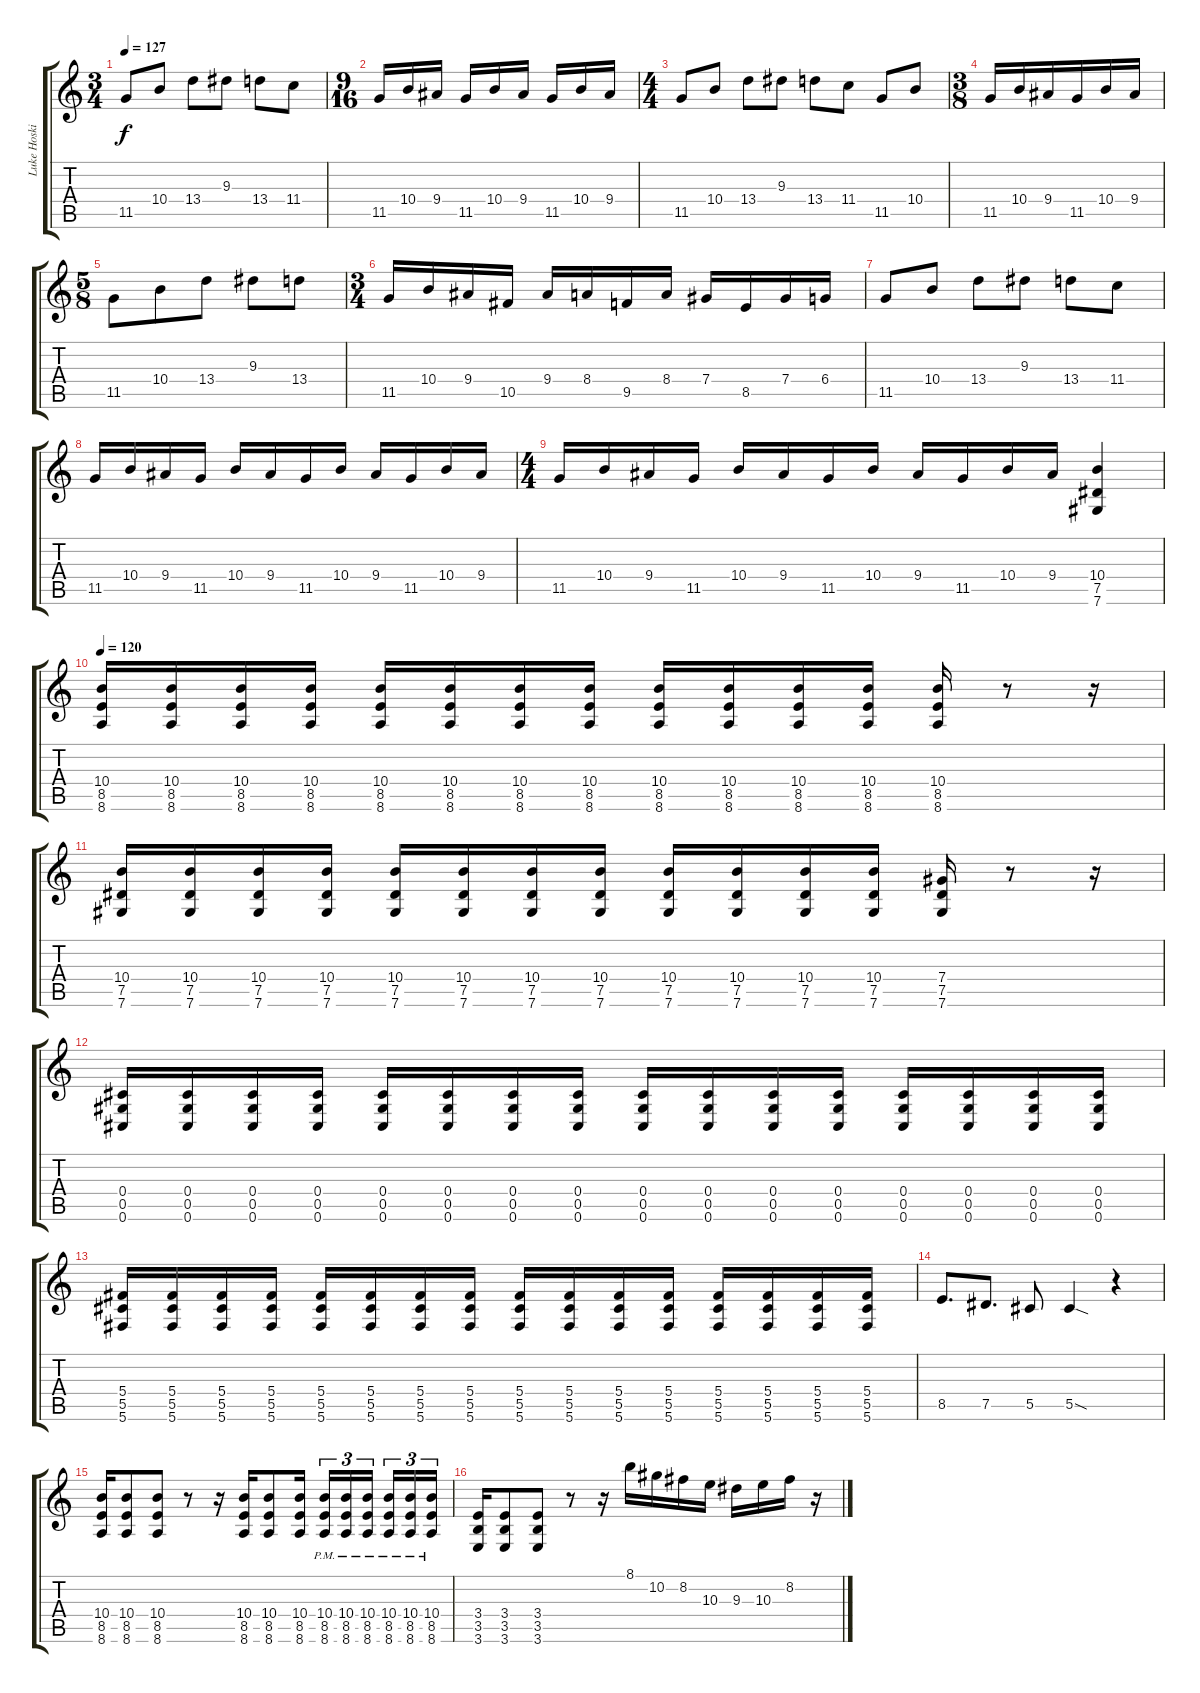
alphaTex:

\track ("Luke Hoskin" "Luke Hoski") {instrument overdrivenguitar}
\staff {score tabs}
\tuning (Eb4 Bb3 Gb3 Db3 Ab2 Db2) {hide}
\ts (3 4)
\tempo 127
\clef g2
\ks c
11.5.8{dy f} 10.4.8 13.4.8 9.3.8 13.4.8 11.4.8 |
\ts (9 16)
11.5.16 10.4.16 9.4.16 11.5.16 10.4.16 9.4.16 11.5.16 10.4.16 9.4.16 |
\ts (4 4)
11.5.8 10.4.8 13.4.8 9.3.8 13.4.8 11.4.8 11.5.8 10.4.8 |
\ts (3 8)
11.5.16 10.4.16 9.4.16 11.5.16 10.4.16 9.4.16 |
\ts (5 8)
11.5.8 10.4.8 13.4.8 9.3.8 13.4.8 |
\ts (3 4)
11.5.16 10.4.16 9.4.16 10.5.16 9.4.16 8.4.16 9.5.16 8.4.16 7.4.16 8.5.16 7.4.16 6.4.16 |
11.5.8 10.4.8 13.4.8 9.3.8 13.4.8 11.4.8 |
11.5.16 10.4.16 9.4.16 11.5.16 10.4.16 9.4.16 11.5.16 10.4.16 9.4.16 11.5.16 10.4.16 9.4.16 |
\ts (4 4)
11.5.16 10.4.16 9.4.16 11.5.16 10.4.16 9.4.16 11.5.16 10.4.16 9.4.16 11.5.16 10.4.16 9.4.16 (10.4 7.5 7.6).4 |
\tempo 120
(10.4 8.5 8.6).16 (10.4 8.5 8.6).16 (10.4 8.5 8.6).16 (10.4 8.5 8.6).16 (10.4 8.5 8.6).16 (10.4 8.5 8.6).16 (10.4 8.5 8.6).16 (10.4 8.5 8.6).16 (10.4 8.5 8.6).16 (10.4 8.5 8.6).16 (10.4 8.5 8.6).16 (10.4 8.5 8.6).16 (10.4 8.5 8.6).16 r.8 r.16 |
(10.4 7.5 7.6).16 (10.4 7.5 7.6).16 (10.4 7.5 7.6).16 (10.4 7.5 7.6).16 (10.4 7.5 7.6).16 (10.4 7.5 7.6).16 (10.4 7.5 7.6).16 (10.4 7.5 7.6).16 (10.4 7.5 7.6).16 (10.4 7.5 7.6).16 (10.4 7.5 7.6).16 (10.4 7.5 7.6).16 (7.4 7.5 7.6).16 r.8 r.16 |
(0.4 0.5 0.6).16 (0.4 0.5 0.6).16 (0.4 0.5 0.6).16 (0.4 0.5 0.6).16 (0.4 0.5 0.6).16 (0.4 0.5 0.6).16 (0.4 0.5 0.6).16 (0.4 0.5 0.6).16 (0.4 0.5 0.6).16 (0.4 0.5 0.6).16 (0.4 0.5 0.6).16 (0.4 0.5 0.6).16 (0.4 0.5 0.6).16 (0.4 0.5 0.6).16 (0.4 0.5 0.6).16 (0.4 0.5 0.6).16 |
(5.4 5.5 5.6).16 (5.4 5.5 5.6).16 (5.4 5.5 5.6).16 (5.4 5.5 5.6).16 (5.4 5.5 5.6).16 (5.4 5.5 5.6).16 (5.4 5.5 5.6).16 (5.4 5.5 5.6).16 (5.4 5.5 5.6).16 (5.4 5.5 5.6).16 (5.4 5.5 5.6).16 (5.4 5.5 5.6).16 (5.4 5.5 5.6).16 (5.4 5.5 5.6).16 (5.4 5.5 5.6).16 (5.4 5.5 5.6).16 |
8.5.8{d} 7.5.8{d} 5.5.8 5.5{sod}.4 r.4 |
(10.4 8.5 8.6).16 (10.4 8.5 8.6).8 (10.4 8.5 8.6).8 r.8 r.16 (10.4 8.5 8.6).16 (10.4 8.5 8.6).8 (10.4 8.5 8.6).16 (10.4{pm} 8.5{pm} 8.6{pm}).16{tu (3 2)} (10.4{pm} 8.5{pm} 8.6{pm}).16{tu (3 2)} (10.4{pm} 8.5{pm} 8.6{pm}).16{tu (3 2)} (10.4{pm} 8.5{pm} 8.6{pm}).16{tu (3 2)} (10.4{pm} 8.5{pm} 8.6{pm}).16{tu (3 2)} (10.4{pm} 8.5{pm} 8.6{pm}).16{tu (3 2)} |
(3.4 3.5 3.6).16 (3.4 3.5 3.6).8 (3.4 3.5 3.6).8 r.8 r.16 8.1.16 10.2.16 8.2.16 10.3.16 9.3.16 10.3.16 8.2.16 r.16
